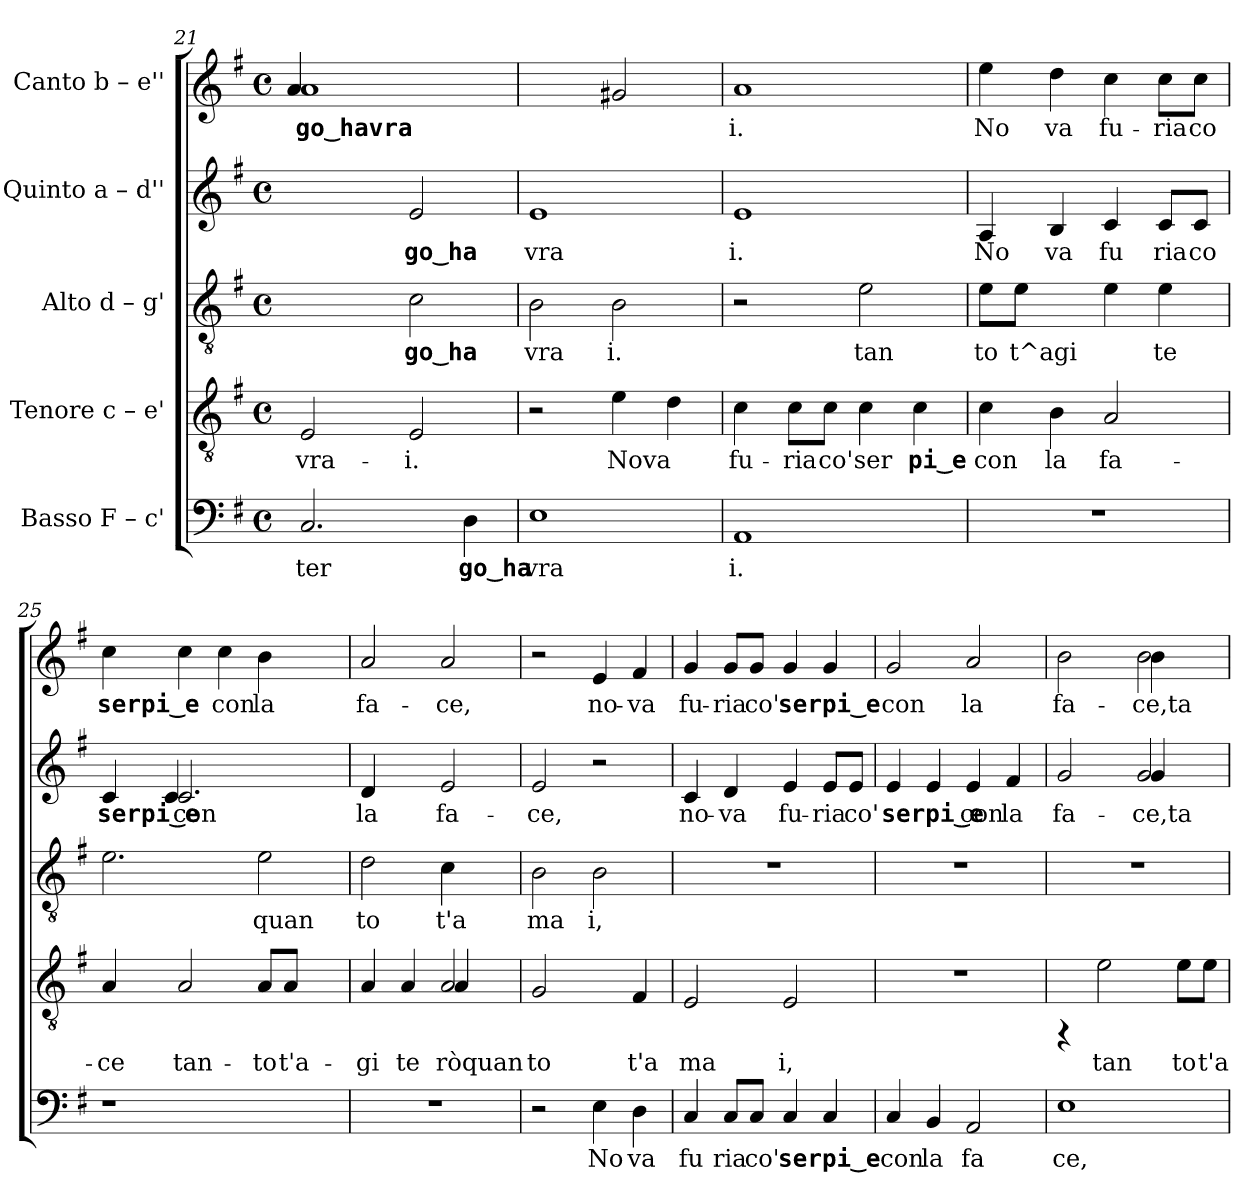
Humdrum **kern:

**kern	**text	**kern	**text	**kern	**text	**kern	**text	**kern	**text
*part5	*part5	*part4	*part4	*part3	*part3	*part2	*part2	*part1	*part1
*staff5	*staff5	*staff4	*staff4	*staff3	*staff3	*staff2	*staff2	*staff1	*staff1
*I"Basso  F – c'	*	*I"Tenore  c – e'	*	*I"Alto  d – g'	*	*I"Quinto  a – d''	*	*I"Canto  b – e''	*
*clefF4	*	*clefGv2	*	*clefGv2	*	*clefG2	*	*clefG2	*
*k[f#]	*	*k[f#]	*	*k[f#]	*	*k[f#]	*	*k[f#]	*
*G:	*	*G:	*	*G:	*	*G:	*	*G:	*
*M4/4	*	*M4/4	*	*M4/4	*	*M4/4	*	*M4/4	*
*met(c)	*	*met(c)	*	*met(c)	*	*met(c)	*	*met(c)	*
=21	=21	=21	=21	=21	=21	=21	=21	=21	=21
!	!LO:LY:b:cj	!	!LO:LY:b:cj	!	!	!	!	!	!LO:LY:b:rj
*	*	*	*	*	*	*	*	*^	*
2.C/	ter	2E/	-vra-	2ryy	.	2ryy	.	1a	4a/	-go‿havra-
.	.	.	.	.	.	.	.	.	2.ryy	.
!	!	!	!LO:LY:b:cj	!	!LO:LY:b:cj	!	!LO:LY:b:rj	!	!	!
.	.	2E/	-i.	2c\	go‿ha	2e/	go‿ha	.	.	.
!	!LO:LY:b:cj	!	!	!	!	!	!	!	!	!
4D\	go‿ha	.	.	.	.	.	.	.	.	.
*	*	*	*	*	*	*	*	*v	*v	*
=22	=22	=22	=22	=22	=22	=22	=22	=22	=22
!	!LO:LY:b:cj	!	!	!	!LO:LY:b:cj	!	!LO:LY:b:rj	!	!
1E	vra	2r	.	2B\	vra	1e	vra	2ryy	.
!	!	!	!LO:LY:b:cj	!	!LO:LY:b:cj	!	!	!	!LO:LY:b:rj
.	.	4e\	Nova	2B\	i.	.	.	2g#X/	--
!	!	!	!LO:LY:b:cj	!	!	!	!	!	!
.	.	4d\	.	.	.	.	.	.	.
=23	=23	=23	=23	=23	=23	=23	=23	=23	=23
!	!LO:LY:b:cj	!	!LO:LY:b:cj	!	!	!	!LO:LY:b:rj	!	!LO:LY:b:rj
1AA	i.	4c\	fu-	2r	.	1e	i.	1a	-i.
!	!	!	!LO:LY:b:cj	!	!	!	!	!	!
.	.	8c\L	-ria	.	.	.	.	.	.
!	!	!	!LO:LY:b:cj	!	!	!	!	!	!
.	.	8c\J	co'	.	.	.	.	.	.
!	!	!	!LO:LY:b:cj	!	!LO:LY:b:cj	!	!	!	!
.	.	4c\	ser	2e\	tan	.	.	.	.
!	!	!	!LO:LY:b:cj	!	!	!	!	!	!
.	.	4c\	pi‿e	.	.	.	.	.	.
=24	=24	=24	=24	=24	=24	=24	=24	=24	=24
!	!	!	!LO:LY:b:cj	!	!LO:LY:b:cj	!	!LO:LY:b:rj	!	!LO:LY:b:rj
1r	.	4c\	con	8e\L	to	4A/	No	4ee\	No
!	!	!	!	!	!LO:LY:b:cj	!	!	!	!
.	.	.	.	8e\J	t^agi	.	.	.	.
!	!	!	!LO:LY:b:cj	!	!	!	!LO:LY:b:rj	!	!LO:LY:b:rj
.	.	4B\	la	4ryy	.	4B/	va	4dd\	va
!	!	!	!LO:LY:b:cj	!	!LO:LY:b:cj	!	!LO:LY:b:rj	!	!LO:LY:b:rj
.	.	2A/	fa-	4e\	.	4c/	fu	4cc\	fu-
!	!	!	!	!	!LO:LY:b:cj	!	!LO:LY:b:rj	!	!LO:LY:b:rj
.	.	.	.	4e\	te	8c/L	ria	8cc\L	-ria
!	!	!	!	!	!	!	!LO:LY:b:rj	!	!LO:LY:b:rj
.	.	.	.	.	.	8c/J	co	8cc\J	co
=25	=25	=25	=25	=25	=25	=25	=25	=25	=25
!	!	!	!LO:LY:b:cj	!	!	!	!LO:LY:b:rj	!	!LO:LY:b:rj
*	*	*	*	*	*	*^	*	*	*
1r	.	4A/	-ce	2.e\	.	4c/	4ryy	serpi‿e	4cc\	serpi‿e
!	!	!	!LO:LY:b:cj	!	!	!	!	!LO:LY:b:rj	!	!LO:LY:b:rj
.	.	2A/	tan-	.	.	2.c/	4c/	con	4cc\	.
!	!	!	!	!	!	!	!	!	!	!LO:LY:b:rj
.	.	.	.	.	.	.	4ryy	.	4cc\	con
!	!	!	!LO:LY:b:cj	!	!LO:LY:b:cj	!	!	!	!	!LO:LY:b:rj
.	.	8A/L	-to	2e\	quan	.	2ryy	.	4b\	la
!	!	!	!LO:LY:b:cj	!	!	!	!	!	!	!
.	.	8A/J	t'a-	.	.	.	.	.	.	.
4ryy	.	4ryy	.	.	.	4ryy	.	.	4ryy	.
*	*	*	*	*	*	*v	*v	*	*	*
!!LO:LB:g=z
=26	=26	=26	=26	=26	=26	=26	=26	=26	=26
!	!	!	!LO:LY:b:cj	!	!LO:LY:b:cj	!	!LO:LY:b:rj	!	!LO:LY:b:rj
*	*	*^	*	*	*	*	*	*	*
1r	.	4A/	2ryy	-gi	2d\	to	4d/	la	2a/	fa-
!	!	!	!	!LO:LY:b:cj	!	!	!	!	!	!
.	.	4A/	.	te	.	.	4ryy	.	.	.
!	!	!	!	!LO:LY:b:cj	!	!LO:LY:b:cj	!	!LO:LY:b:rj	!	!LO:LY:b:rj
.	.	2A/	4A/	ròquan	4c\	t'a	2e/	fa-	2a/	-ce,
.	.	.	4ryy	.	4ryy	.	.	.	.	.
=27	=27	=27	=27	=27	=27	=27	=27	=27	=27	=27
!	!	!	!	!LO:LY:b:cj	!	!LO:LY:b:cj	!	!LO:LY:b:rj	!	!
*	*	*v	*v	*	*	*	*	*	*	*
2r	.	2G/	to	2B\	ma	2e/	-ce,	2r	.
!	!LO:LY:b:cj	!	!	!	!LO:LY:b:cj	!	!	!	!LO:LY:b:rj
4E\	No	4ryy	.	2B\	i,	2r	.	4e/	no-
!	!LO:LY:b:cj	!	!LO:LY:b:cj	!	!	!	!	!	!LO:LY:b:rj
4D\	va	4F#/	t'a	.	.	.	.	4f#/	-va
=28	=28	=28	=28	=28	=28	=28	=28	=28	=28
!	!LO:LY:b:cj	!	!LO:LY:b:cj	!	!	!	!LO:LY:b:rj	!	!LO:LY:b:rj
4C/	fu	2E/	ma	1r	.	4c/	no-	4g/	fu-
!	!LO:LY:b:cj	!	!	!	!	!	!LO:LY:b:rj	!	!LO:LY:b:rj
8C/L	ria	.	.	.	.	4d/	-va	8g/L	-ria
!	!LO:LY:b:cj	!	!	!	!	!	!	!	!LO:LY:b:rj
8C/J	co'	.	.	.	.	.	.	8g/J	co'
!	!LO:LY:b:cj	!	!LO:LY:b:cj	!	!	!	!LO:LY:b:rj	!	!LO:LY:b:rj
4C/	serpi‿e	2E/	i,	.	.	4e/	fu-	4g/	serpi‿e
!	!LO:LY:b:cj	!	!	!	!	!	!LO:LY:b:rj	!	!LO:LY:b:rj
4C/	.	.	.	.	.	8e/L	-ria	4g/	.
!	!	!	!	!	!	!	!LO:LY:b:rj	!	!
.	.	.	.	.	.	8e/J	co'	.	.
=29	=29	=29	=29	=29	=29	=29	=29	=29	=29
!	!LO:LY:b:cj	!	!	!	!	!	!LO:LY:b:rj	!	!LO:LY:b:rj
4C/	con	1r	.	1r	.	4e/	serpi‿e	2g/	con
!	!LO:LY:b:cj	!	!	!	!	!	!LO:LY:b:rj	!	!
4BB/	la	.	.	.	.	4e/	.	.	.
!	!LO:LY:b:cj	!	!	!	!	!	!LO:LY:b:rj	!	!LO:LY:b:rj
2AA/	fa	.	.	.	.	4e/	con	2a/	la
!	!	!	!	!	!	!	!LO:LY:b:rj	!	!
.	.	.	.	.	.	4f#/	la	.	.
=30	=30	=30	=30	=30	=30	=30	=30	=30	=30
!	!LO:LY:b:cj	!	!	!	!	!	!LO:LY:b:rj	!	!LO:LY:b:rj
*	*	*	*	*	*	*^	*	*^	*
1E	ce,	4rFF	.	1r	.	2g/	2ryy	fa-	2b\	2ryy	fa-
!	!	!	!LO:LY:b:cj	!	!	!	!	!	!	!	!
.	.	2e\	tan	.	.	.	.	.	.	.	.
!	!	!	!	!	!	!	!	!LO:LY:b:rj	!	!	!LO:LY:b:rj
.	.	.	.	.	.	2g/	4g/	-ce,ta	2b\	4b\	-ce,ta
!	!	!	!LO:LY:b:cj	!	!	!	!	!	!	!	!
.	.	8e\L	to	.	.	.	4ryy	.	.	4ryy	.
!	!	!	!LO:LY:b:cj	!	!	!	!	!	!	!	!
.	.	8e\J	t'a	.	.	.	.	.	.	.	.
*	*	*	*	*	*	*v	*v	*	*	*	*
*	*	*	*	*	*	*	*	*v	*v	*
=	=	=	=	=	=	=	=	=	=
*-	*-	*-	*-	*-	*-	*-	*-	*-	*-
